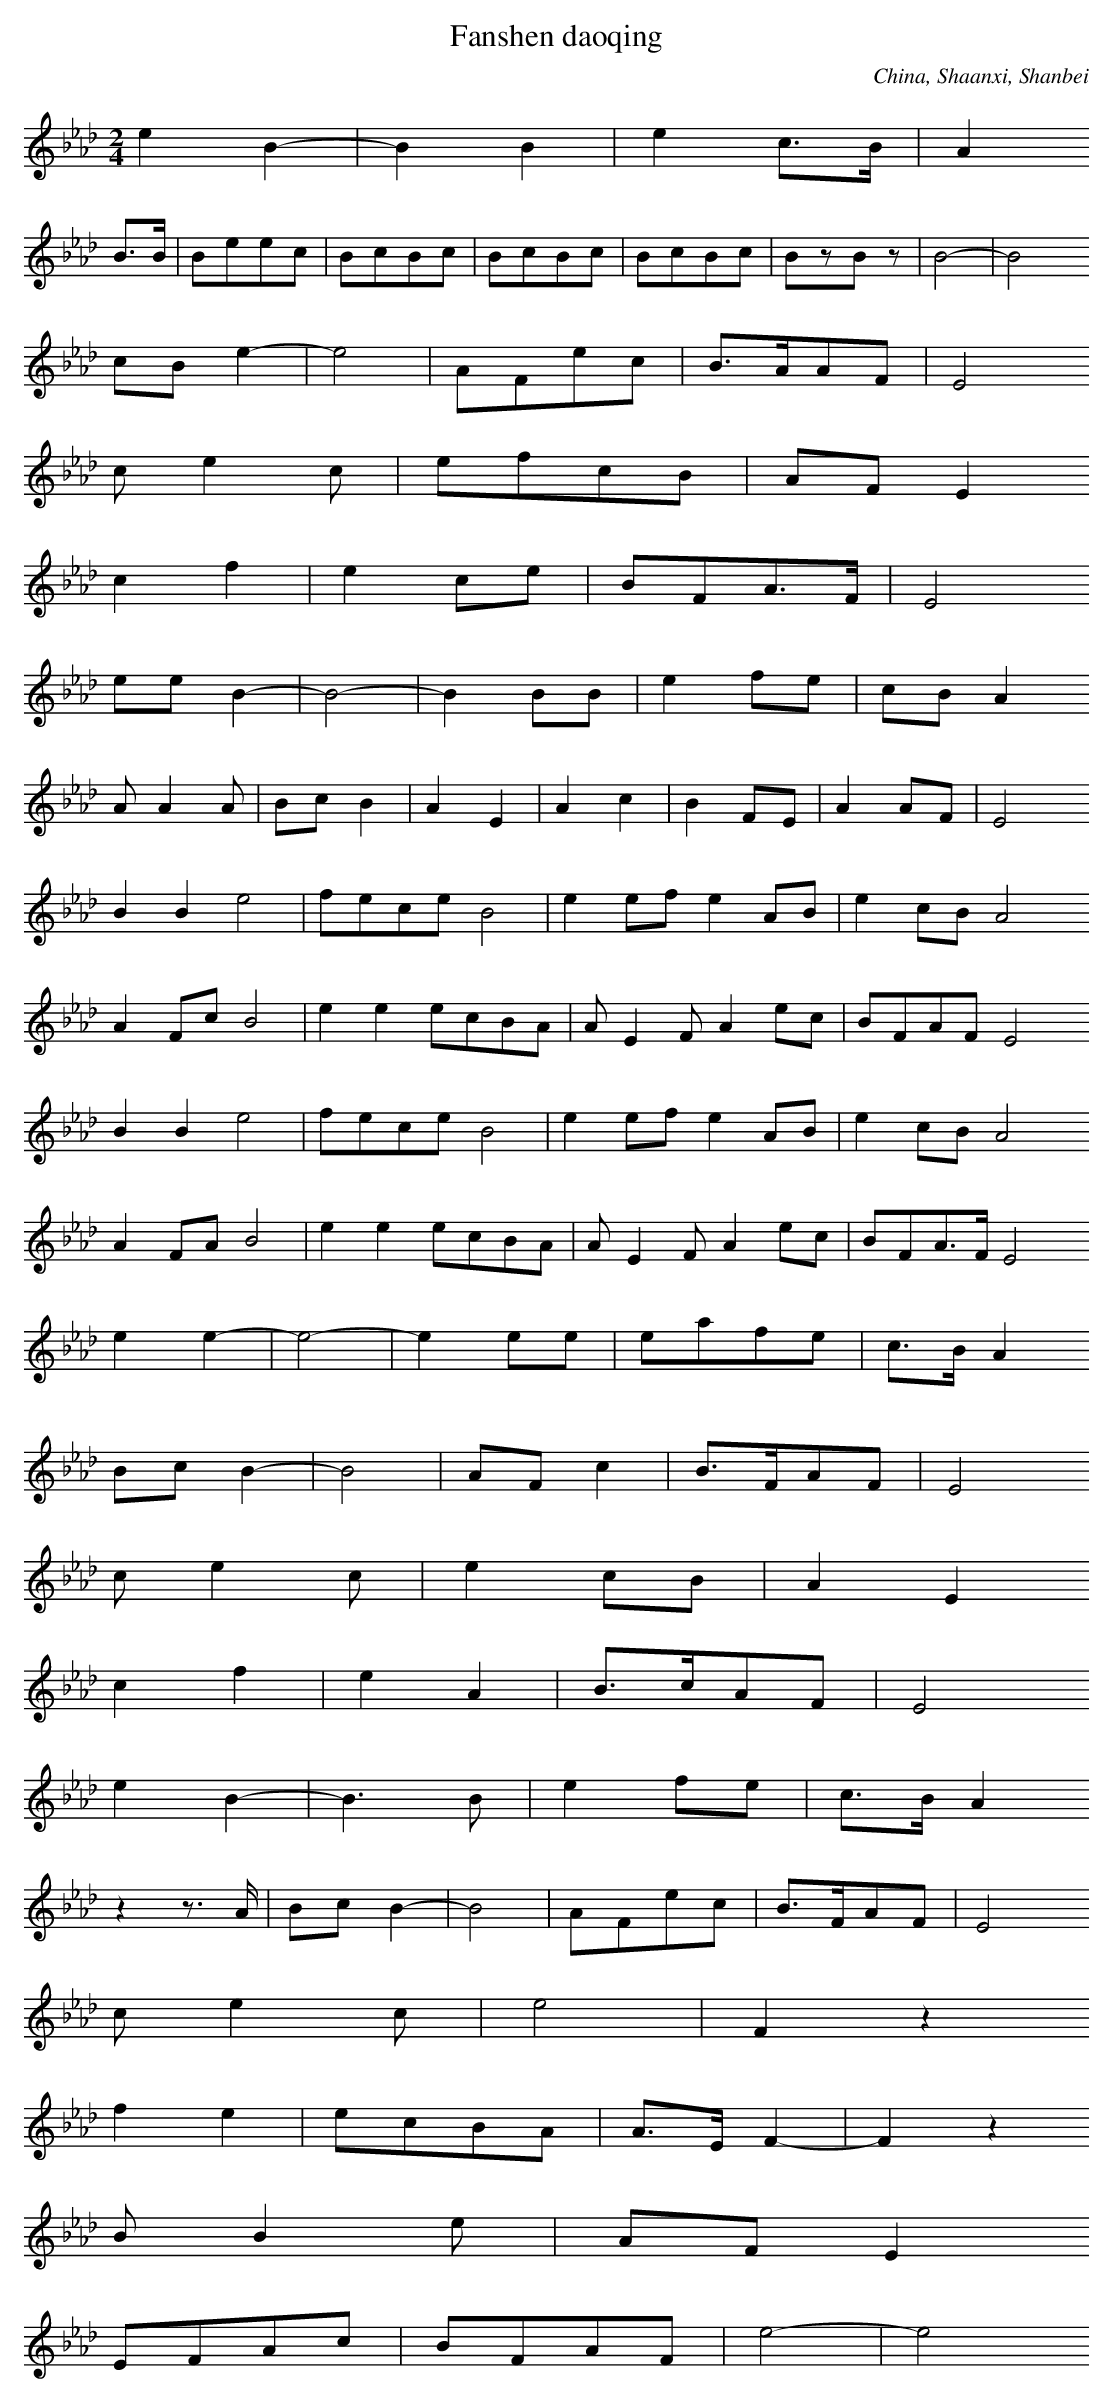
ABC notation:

X:1
T: Fanshen daoqing
O: China, Shaanxi, Shanbei
M: 2/4
L: 1/16
K: Ab
e4B4- | B4B4 | e4c3B | A4
B3B | B2e2e2c2 | B2c2B2c2 | B2c2B2c2 | B2c2B2c2 | B2z2B2z2 | B8- | B8
c2B2e4- | e8 | A2F2e2c2 | B3AA2F2 | E8
c2e4c2 | e2f2c2B2 | A2F2E4
c4f4 | e4c2e2 | B2F2A3F | E8
e2e2B4- | B8- | B4B2B2 | e4f2e2 | c2B2A4
A2A4A2 | B2c2B4 | A4E4 | A4c4 | B4F2E2 | A4A2F2 | E8
B4B4e8 | f2e2c2e2B8 | e4e2f2e4A2B2 | e4c2B2A8
A4F2c2B8 | e4e4e2c2B2A2 | A2E4F2A4e2c2 | B2F2A2F2E8
B4B4e8 | f2e2c2e2B8 | e4e2f2e4A2B2 | e4c2B2A8
A4F2A2B8 | e4e4e2c2B2A2 | A2E4F2A4e2c2 | B2F2A3FE8
e4e4- | e8- | e4e2e2 | e2a2f2e2 | c3BA4
B2c2B4- | B8 | A2F2c4 | B3FA2F2 | E8
c2e4c2 | e4c2B2 | A4E4
c4f4 | e4A4 | B3cA2F2 | E8
e4B4- | B6B2 | e4f2e2 | c3BA4
z4-z3A | B2c2B4- | B8 | A2F2e2c2 | B3FA2F2 | E8
c2e4c2 | e8 | F4z4
f4e4 | e2c2B2A2 | A3EF4- | F4z4
B2B4e2 | A2F2E4
E2F2A2c2 | B2F2A2F2 | e8- | e8
